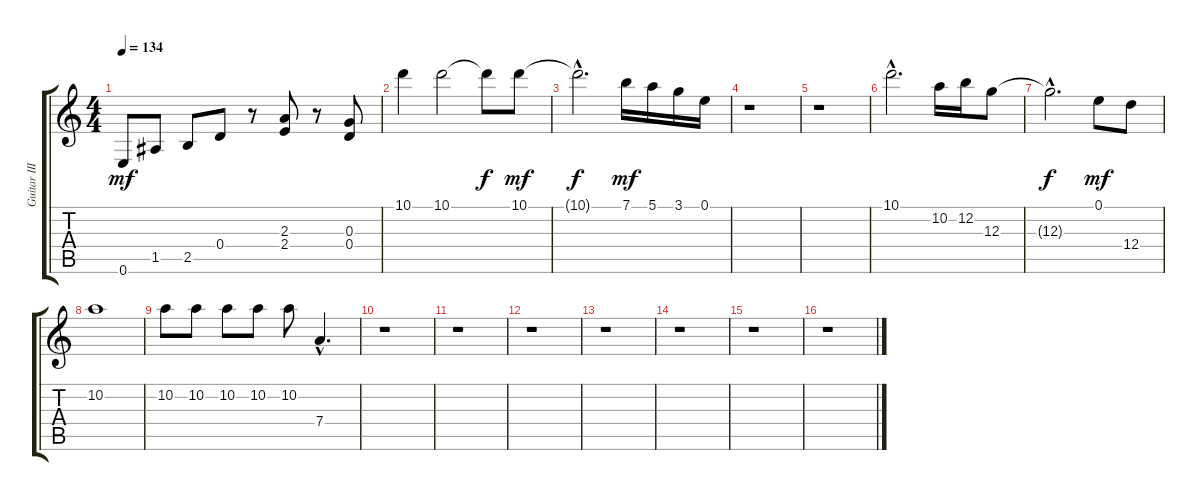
\track ("Guitar III" "Guitar III") {instrument distortionguitar}
\staff {score tabs}
\tuning (E4 B3 G3 D3 A2 E2) {hide}
\ts (4 4)
\tempo 134
\clef g2
\ks c
0.6.8{dy mf} 1.5.8 2.5.8 0.4.8 r.8 (2.3 2.4).8 r.8 (0.3 0.4).8 |
10.1.4 10.1.2 10.1{t}.8{dy f} 10.1.8{dy mf} |
10.1{hac t}.2{d dy f} 7.1.16{dy mf} 5.1.16 3.1.16 0.1.16 |
r.1 |
r.1 |
10.1{hac}.2{d} 10.2.16 12.2.16 12.3.8 |
12.3{hac t}.2{d dy f} 0.1.8{dy mf} 12.4.8 |
10.2.1 |
10.2.8 10.2.8 10.2.8 10.2.8 10.2.8 7.4{hac}.4{d} |
r.1 |
r.1 |
r.1 |
r.1 |
r.1 |
r.1 |
r.1
